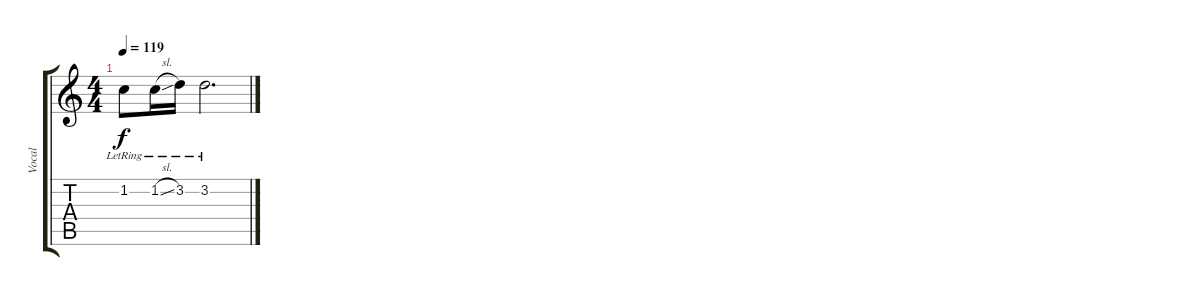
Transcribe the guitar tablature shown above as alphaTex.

\track ("Vocal" "Vocal") {instrument acousticguitarnylon}
\staff {score tabs}
\tuning (E4 B3 G3 D3 A2 E2) {hide}
\ts (4 4)
\tempo 119
\clef g2
\ks c
1.2{lr}.8{dy f} 1.2{sl lr}.16 3.2{lr}.16 3.2{lr}.2{d}
